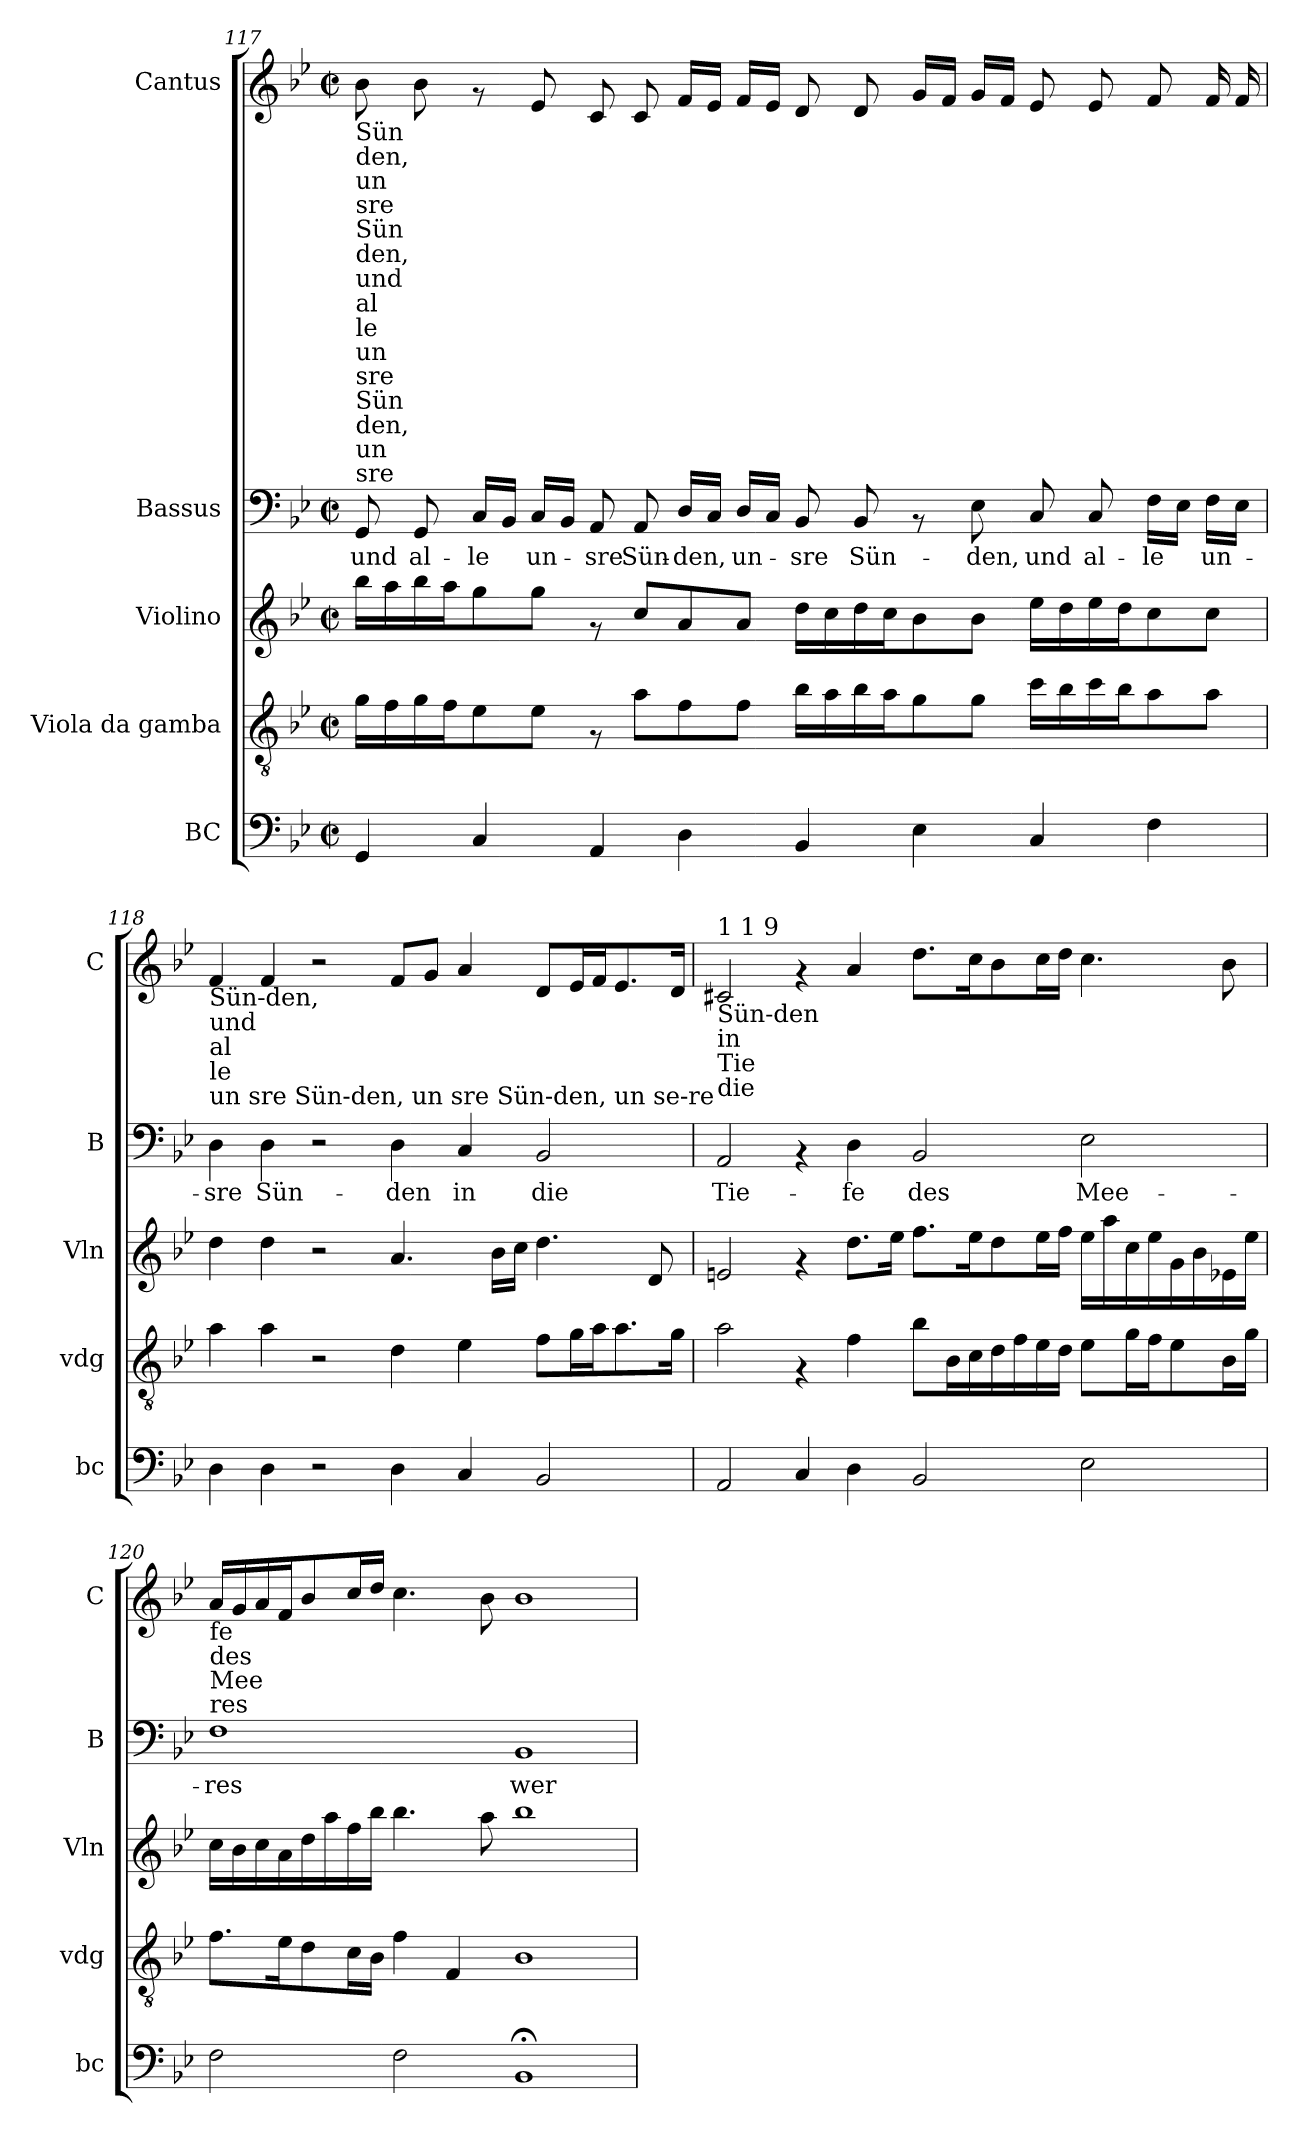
**kern	**kern	**kern	**kern	**text	**kern
*part5	*part4	*part3	*part2	*part2	*part1
*staff5	*staff4	*staff3	*staff2	*staff2	*staff1
*I"BC	*I"Viola da gamba	*I"Violino	*I"Bassus	*	*I"Cantus
*I'bc	*I'vdg	*I'Vln	*I'B	*	*I'C
*clefF4	*clefGv2	*clefG2	*clefF4	*	*clefG2
*k[b-e-]	*k[b-e-]	*k[b-e-]	*k[b-e-]	*	*k[b-e-]
*B-:	*B-:	*B-:	*B-:	*	*B-:
*M2/2	*M2/2	*M2/2	*M2/2	*	*M2/2
*met(c|)	*met(c|)	*met(c|)	*met(c|)	*	*met(c|)
=117	=117	=117	=117	=117	=117
!	!	!	!	!	!LO:TX:b:t=Sün
!	!	!	!	!	!LO:TX:b:t=den,
!	!	!	!	!	!LO:TX:b:t=un
!	!	!	!	!	!LO:TX:b:t=sre
!	!	!	!	!	!LO:TX:b:t=Sün
!	!	!	!	!	!LO:TX:b:t=den,
!	!	!	!	!	!LO:TX:b:t=und
!	!	!	!	!	!LO:TX:b:t=al
!	!	!	!	!	!LO:TX:b:t=le
!	!	!	!	!	!LO:TX:b:t=un
!	!	!	!	!	!LO:TX:b:t=sre
!	!	!	!	!	!LO:TX:b:t=Sün
!	!	!	!	!	!LO:TX:b:t=den,
!	!	!	!	!	!LO:TX:b:t=un
!	!	!	!	!	!LO:TX:b:t=sre
!	!	!	!	!LO:LY:b	!
4GG/	16g\LL	16bb-\LL	8GG/	und	8b-\
.	16f\	16aa\	.	.	.
!	!	!	!	!LO:LY:b	!
.	16g\	16bb-\	8GG/	al-	8b-\
.	16f\J	16aa\J	.	.	.
!	!	!	!	!LO:LY:b	!
4C/	8e-\	8gg\	16C/LL	-le	8rf
.	.	.	16BB-/JJ	.	.
!	!	!	!	!LO:LY:b	!
.	8e-\J	8gg\J	16C/LL	un-	8e-/
.	.	.	16BB-/JJ	.	.
!	!	!	!	!LO:LY:b	!
4AA/	8rF	8rf	8AA/	-sre	8c/
!	!	!	!	!LO:LY:b	!
.	8a\L	8cc/L	8AA/	Sün-	8c/
!	!	!	!	!LO:LY:b	!
4D\	8f\	8a/	16D/LL	-den,	16f/LL
.	.	.	16C/JJ	.	16e-/JJ
!	!	!	!	!LO:LY:b	!
.	8f\J	8a/J	16D/LL	un-	16f/LL
.	.	.	16C/JJ	.	16e-/JJ
!	!	!	!	!LO:LY:b	!
4BB-/	16b-\LL	16dd\LL	8BB-/	-sre	8d/
.	16a\	16cc\	.	.	.
!	!	!	!	!LO:LY:b	!
.	16b-\	16dd\	8BB-/	Sün-	8d/
.	16a\J	16cc\J	.	.	.
4E-\	8g\	8b-\	8rAA	.	16g/LL
.	.	.	.	.	16f/JJ
!	!	!	!	!LO:LY:b	!
.	8g\J	8b-\J	8E-\	-den,	16g/LL
.	.	.	.	.	16f/JJ
!	!	!	!	!LO:LY:b	!
4C/	16cc\LL	16ee-\LL	8C/	und	8e-/
.	16b-\	16dd\	.	.	.
!	!	!	!	!LO:LY:b	!
.	16cc\	16ee-\	8C/	al-	8e-/
.	16b-\J	16dd\J	.	.	.
!	!	!	!	!LO:LY:b	!
4F\	8a\	8cc\	16F\LL	-le	8f/
.	.	.	16E-\JJ	.	.
!	!	!	!	!LO:LY:b	!
.	8a\J	8cc\J	16F\LL	un-	16f/
.	.	.	16E-\JJ	.	16f/
=118	=118	=118	=118	=118	=118
!	!	!	!	!	!LO:TX:b:t=Sün-den,
!	!	!	!	!	!LO:TX:b:t=und
!	!	!	!	!	!LO:TX:b:t=al
!	!	!	!	!	!LO:TX:b:t=le
!	!	!	!	!	!LO:TX:b:t=un sre Sün-den, un sre Sün-den, un se-re
!	!	!	!	!LO:LY:b	!
4D\	4a\	4dd\	4D\	-sre	4f/
!	!	!	!	!LO:LY:b	!
4D\	4a\	4dd\	4D\	Sün-	4f/
2r	2r	2r	2r	.	2r
!	!	!	!	!LO:LY:b	!
4D\	4d\	4.a/	4D\	-den	8f/L
.	.	.	.	.	8g/J
!	!	!	!	!LO:LY:b	!
4C/	4e-\	.	4C/	in	4a/
.	.	16b-\LL	.	.	.
.	.	16cc\JJ	.	.	.
!	!	!	!	!LO:LY:b	!
2BB-/	8f\L	4.dd\	2BB-/	die	8d/L
.	16g\L	.	.	.	16e-/L
.	16a\J	.	.	.	16f/J
.	8.a\	.	.	.	8.e-/
.	.	8d/	.	.	.
.	16g\Jk	.	.	.	16d/Jk
!!LO:LB:g=z
=119	=119	=119	=119	=119	=119
!	!	!	!	!	!LO:TX:a:t=1 1 9
!	!	!	!	!	!LO:TX:b:t=Sün-den
!	!	!	!	!	!LO:TX:b:t=in
!	!	!	!	!	!LO:TX:b:t=Tie
!	!	!	!	!	!LO:TX:b:t=die
!	!	!	!	!LO:LY:b	!
2AA/	2a\	2en/	2AA/	Tie-	2c#X/
4C/	4rF	4rf	4rAA	.	4rf
!	!	!	!	!LO:LY:b	!
4D\	4f\	8.dd\L	4D\	-fe	4a/
.	.	16ee-\Jk	.	.	.
!	!	!	!	!LO:LY:b	!
2BB-/	8b-\L	8.ff\L	2BB-/	des	8.dd\L
.	16B-\L	.	.	.	.
.	16c\	16ee-\k	.	.	16cc\k
.	16d\	8dd\	.	.	8b-\
.	16f\	.	.	.	.
.	16e-\	16ee-\L	.	.	16cc\L
.	16d\JJ	16ff\JJ	.	.	16dd\JJ
!	!	!	!	!LO:LY:b	!
2E-\	8e-\L	16ee-\LL	2E-\	Mee-	4.cc\
.	.	16aa\	.	.	.
.	16g\L	16cc\	.	.	.
.	16f\J	16ee-\	.	.	.
.	8e-\	16g\	.	.	.
.	.	16b-\	.	.	.
.	16B-\L	16e-X\	.	.	8b-\
.	16g\JJ	16ee-\JJ	.	.	.
=120	=120	=120	=120	=120	=120
!	!	!	!	!	!LO:TX:b:t=fe
!	!	!	!	!	!LO:TX:b:t=des
!	!	!	!	!	!LO:TX:b:t=Mee
!	!	!	!	!	!LO:TX:b:t=res
!	!	!	!	!LO:LY:b	!
2F\	8.f\L	16cc\LL	1F	-res	16a/LL
.	.	16b-\	.	.	16g/
.	.	16cc\	.	.	16a/
.	16e-\k	16a\	.	.	16f/J
.	8d\	16dd\	.	.	8b-/
.	.	16aa\	.	.	.
.	16c\L	16ff\	.	.	16cc/L
.	16B-\JJ	16bb-\JJ	.	.	16dd/JJ
2F\	4f\	4.bb-\	.	.	4.cc\
.	4F/	.	.	.	.
.	.	8aa\	.	.	8b-\
!	!	!	!	!LO:LY:b	!
1BB-;	1B-	1bb-	1BB-	wer-	1b-
=!	=!	=!	=!	=!	=!
*-	*-	*-	*-	*-	*-
